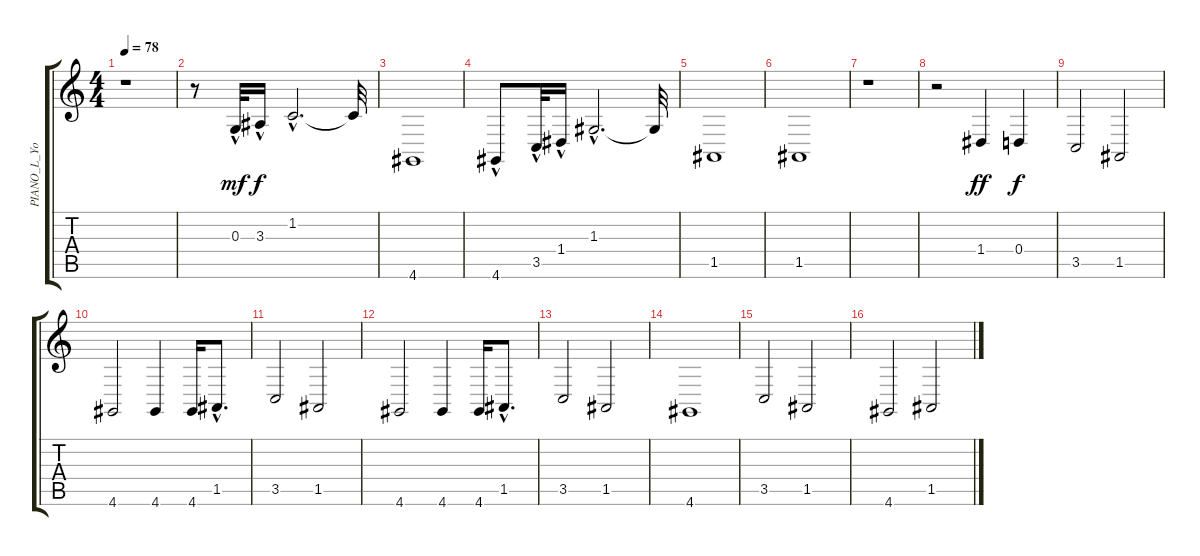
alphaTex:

\track ("PIANO_L_Yoshiki" "PIANO_L_Yo") {instrument acousticgrandpiano}
\staff {score tabs}
\tuning (E4 B3 G3 D3 A2 E2) {hide}
\ts (4 4)
\tempo 78
\clef g2
\ks c
r.1{dy f} |
r.8 0.3{hac}.32{dy mf} 3.3{hac}.16{dy f} 1.2{hac}.2{d} 1.2{t}.32 |
4.6.1 |
4.6{hac}.8 3.5{hac}.32 1.4{hac}.16 1.3{hac}.2{d} 1.3{t}.32 |
1.5.1 |
1.5.1 |
r.1 |
r.2 1.4.4{dy ff} 0.4.4{dy f} |
3.5.2 1.5.2 |
4.6.2 4.6.4 4.6.16 1.5{hac}.8{d} |
3.5.2 1.5.2 |
4.6.2 4.6.4 4.6.16 1.5{hac}.8{d} |
3.5.2 1.5.2 |
4.6.1 |
3.5.2 1.5.2 |
4.6.2 1.5.2
